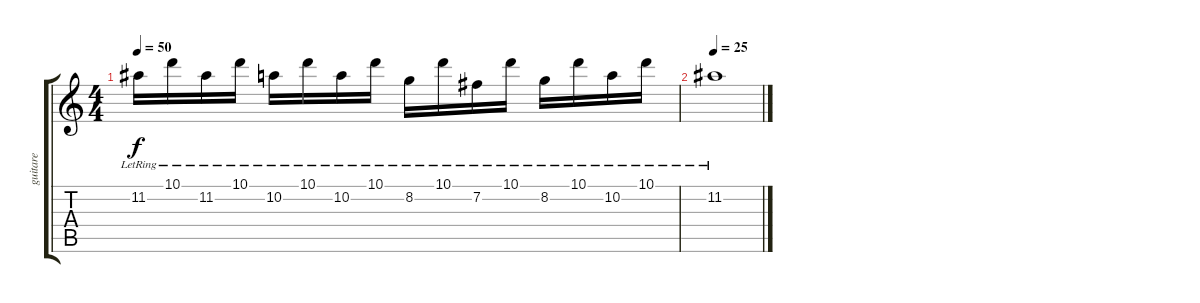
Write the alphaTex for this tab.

\track ("guitare" "guitare") {instrument acousticguitarnylon}
\staff {score tabs}
\tuning (E4 B3 G3 D3 A2 E2) {hide}
\ts (4 4)
\tempo 50
\clef g2
\ks c
11.2{lr}.16{dy f} 10.1{lr}.16 11.2{lr}.16 10.1{lr}.16 10.2{lr}.16 10.1{lr}.16 10.2{lr}.16 10.1{lr}.16 8.2{lr}.16 10.1{lr}.16 7.2{lr}.16 10.1{lr}.16 8.2{lr}.16 10.1{lr}.16 10.2{lr}.16 10.1{lr}.16 |
\tempo 25
11.2{lr}.1{volume 0}
